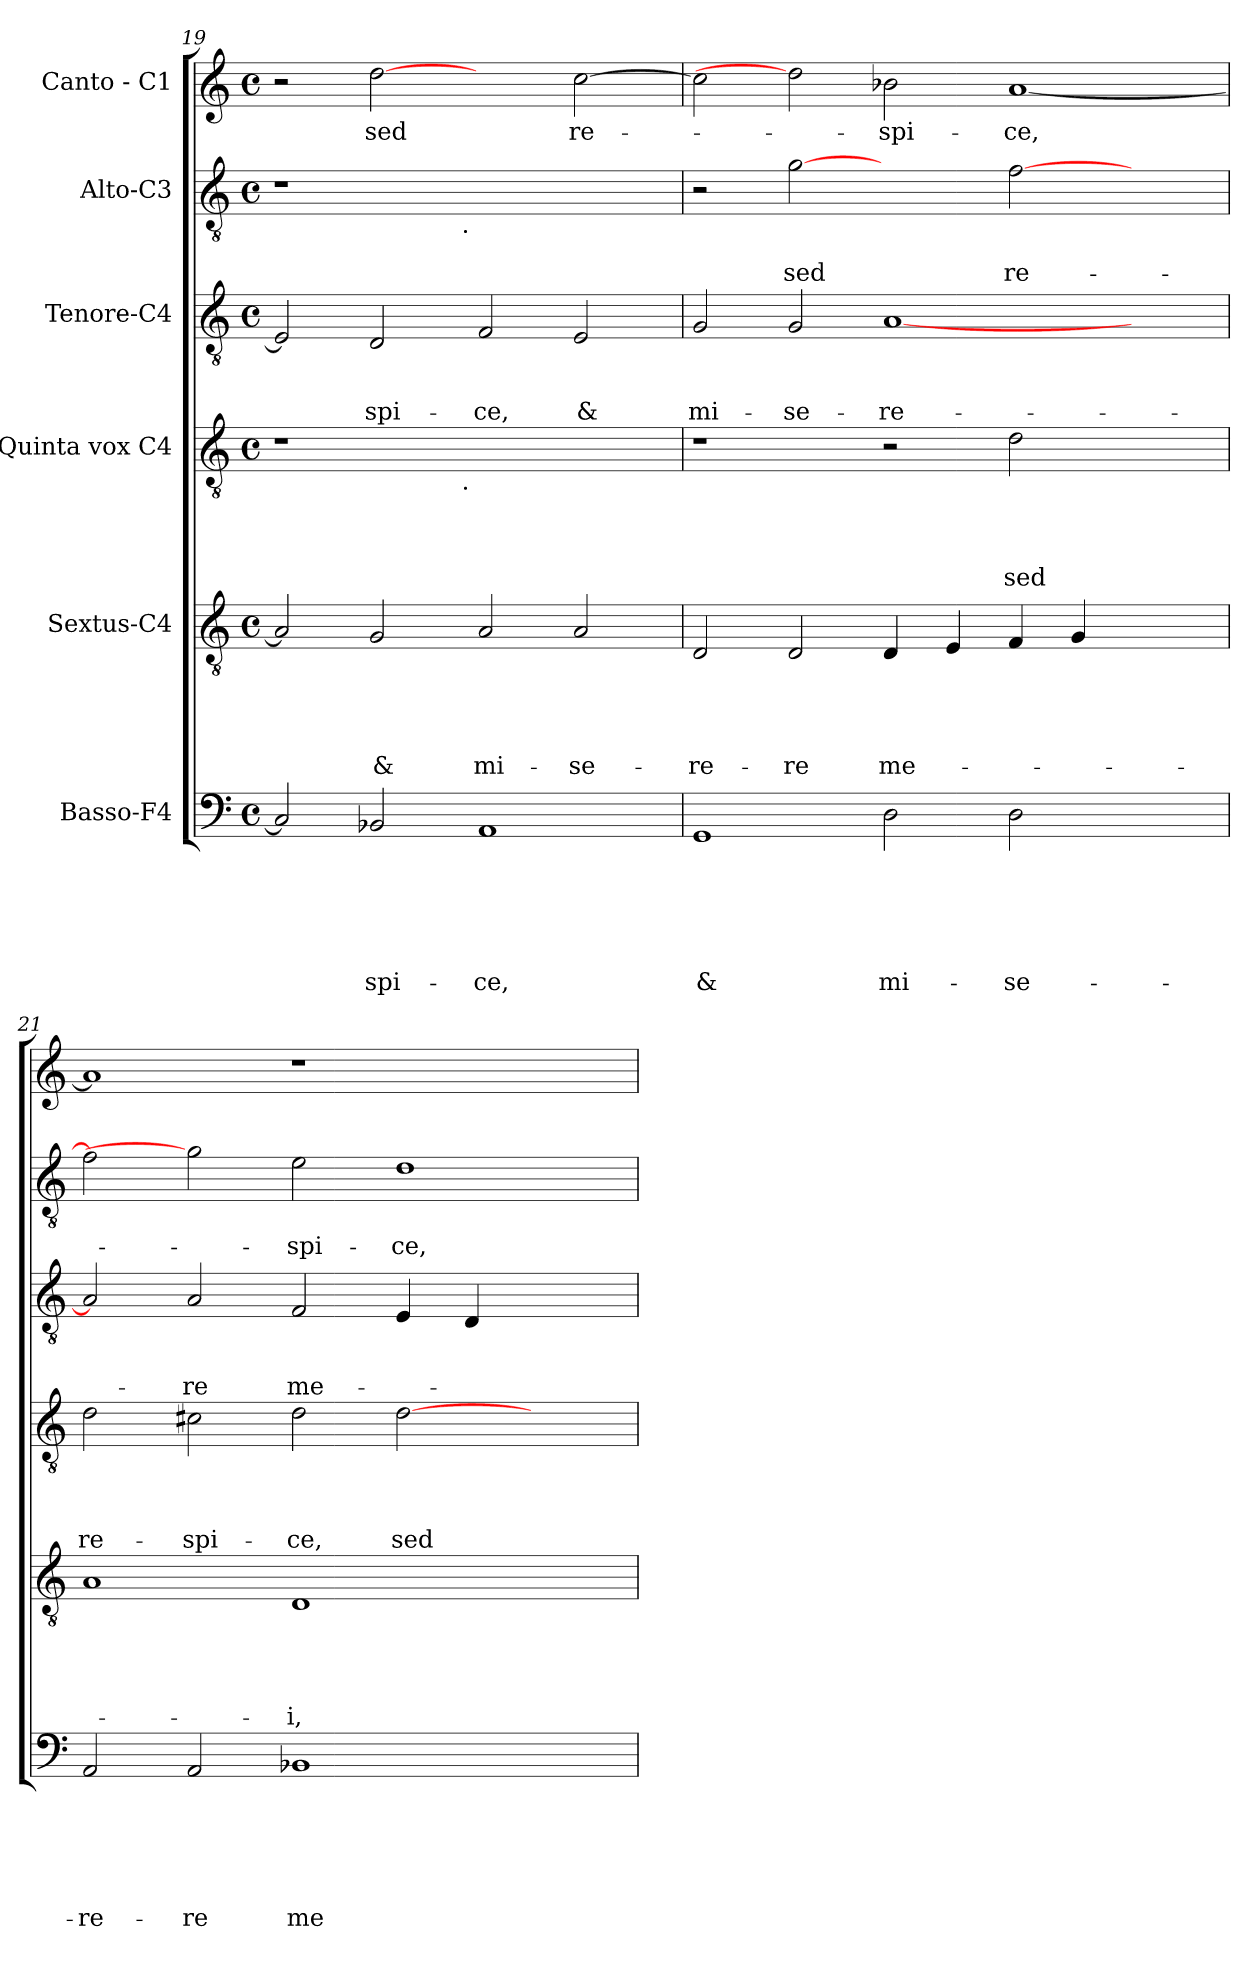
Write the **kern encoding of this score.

**kern	**text	**text	**text	**text	**text	**text	**kern	**text	**text	**text	**text	**text	**kern	**text	**text	**text	**text	**kern	**text	**text	**text	**kern	**text	**text	**kern	**text
*part6	*part6	*part6	*part6	*part6	*part6	*part6	*part5	*part5	*part5	*part5	*part5	*part5	*part4	*part4	*part4	*part4	*part4	*part3	*part3	*part3	*part3	*part2	*part2	*part2	*part1	*part1
*staff6	*staff6	*staff6	*staff6	*staff6	*staff6	*staff6	*staff5	*staff5	*staff5	*staff5	*staff5	*staff5	*staff4	*staff4	*staff4	*staff4	*staff4	*staff3	*staff3	*staff3	*staff3	*staff2	*staff2	*staff2	*staff1	*staff1
*I"Basso-F4	*	*	*	*	*	*	*I"Sextus-C4	*	*	*	*	*	*I"Quinta vox C4	*	*	*	*	*I"Tenore-C4	*	*	*	*I"Alto-C3	*	*	*I"Canto - C1	*
*clefF4	*	*	*	*	*	*	*clefGv2	*	*	*	*	*	*clefGv2	*	*	*	*	*clefGv2	*	*	*	*clefGv2	*	*	*clefG2	*
*k[]	*	*	*	*	*	*	*k[]	*	*	*	*	*	*k[]	*	*	*	*	*k[]	*	*	*	*k[]	*	*	*k[]	*
*C:	*	*	*	*	*	*	*C:	*	*	*	*	*	*C:	*	*	*	*	*C:	*	*	*	*C:	*	*	*C:	*
*M4/4	*	*	*	*	*	*	*M4/4	*	*	*	*	*	*M4/4	*	*	*	*	*M4/4	*	*	*	*M4/4	*	*	*M4/4	*
*met(c)	*	*	*	*	*	*	*met(c)	*	*	*	*	*	*met(c)	*	*	*	*	*met(c)	*	*	*	*met(c)	*	*	*met(c)	*
=19	=19	=19	=19	=19	=19	=19	=19	=19	=19	=19	=19	=19	=19	=19	=19	=19	=19	=19	=19	=19	=19	=19	=19	=19	=19	=19
*	*	*	*	*	*	*	*	*	*	*	*	*	*^	*	*	*	*	*	*	*	*	*^	*	*	*	*
2C/]	.	.	.	.	.	.	2A/]	.	.	.	.	.	1r	2ryy	.	.	.	.	2E/]	.	.	.	1r	2ryy	.	.	2r	.
!	!	!	!	!	!	!LO:LY:b	!	!	!	!	!	!LO:LY:b	!	!	!	!	!	!	!	!	!	!LO:LY:b	!	!	!	!	!	!LO:LY:b
2BB-X/	.	.	.	.	.	-spi-	2G/	.	.	.	.	&	.	4...ryy	.	.	.	.	2D/	.	.	-spi-	.	4...ryy	.	.	[2dd	sed
!	!	!	!	!	!	!	!	!	!	!	!	!	!	!	!	!	!	!	!	!	!	!	!	!LO:TX:b:t=.	!	!	!	!
!	!	!	!	!	!	!	!	!	!	!	!	!	!	!LO:TX:b:t=.	!	!	!	!	!	!	!	!	!	!	!	!	!	!
.	.	.	.	.	.	.	.	.	.	.	.	.	.	1ryy	.	.	.	.	.	.	.	.	.	1ryy	.	.	.	.
!	!	!	!	!	!	!LO:LY:b	!	!	!	!	!	!LO:LY:b	!	!	!	!	!	!	!	!	!	!LO:LY:b	!	!	!	!	!	!
1AA	.	.	.	.	.	-ce,	2A/	.	.	.	.	mi-	1ryy	.	.	.	.	.	2F/	.	.	-ce,	1ryy	.	.	.	2ryy	.
!	!	!	!	!	!	!	!	!	!	!	!	!LO:LY:b	!	!	!	!	!	!	!	!	!	!LO:LY:b	!	!	!	!	!	!LO:LY:b
.	.	.	.	.	.	.	2A/	.	.	.	.	-se-	.	.	.	.	.	.	2E/	.	.	&	.	.	.	.	[>2cc\	re-
.	.	.	.	.	.	.	.	.	.	.	.	.	.	32ryy	.	.	.	.	.	.	.	.	.	32ryy	.	.	.	.
=20	=20	=20	=20	=20	=20	=20	=20	=20	=20	=20	=20	=20	=20	=20	=20	=20	=20	=20	=20	=20	=20	=20	=20	=20	=20	=20	=20	=20
!	!	!	!	!	!	!LO:LY:b	!	!	!	!	!	!LO:LY:b	!	!	!	!	!	!	!	!	!	!LO:LY:b	!	!	!	!	!	!
*	*	*	*	*	*	*	*	*	*	*	*	*	*v	*v	*	*	*	*	*	*	*	*	*v	*v	*	*	*	*
1GG	.	.	.	.	.	&	2D/	.	.	.	.	-re-	1r	.	.	.	.	2G/	.	.	mi-	2r	.	.	2cc\]	.
!	!	!	!	!	!	!	!	!	!	!	!	!LO:LY:b	!	!	!	!	!	!	!	!	!LO:LY:b	!	!	!LO:LY:b	!	!
.	.	.	.	.	.	.	2D/	.	.	.	.	-re	.	.	.	.	.	2G/	.	.	-se-	[2g	.	sed	2dd]	.
!	!	!	!	!	!	!LO:LY:b	!	!	!	!	!	!LO:LY:b	!	!	!	!	!	!	!	!	!LO:LY:b	!	!	!	!	!LO:LY:b
2D\	.	.	.	.	.	mi-	4D/	.	.	.	.	me-	2r	.	.	.	.	[>1A	.	.	-re-	2ryy	.	.	2b-X\	-spi-
.	.	.	.	.	.	.	4E/	.	.	.	.	.	.	.	.	.	.	.	.	.	.	.	.	.	.	.
!	!	!	!	!	!	!LO:LY:b	!	!	!	!	!	!	!	!	!	!	!LO:LY:b	!	!	!	!	!	!	!LO:LY:b	!	!LO:LY:b
2D\	.	.	.	.	.	-se-	4F/	.	.	.	.	.	2d\	.	.	.	sed	.	.	.	.	[>2f\	.	re-	[>1a	-ce,
.	.	.	.	.	.	.	4G/	.	.	.	.	.	.	.	.	.	.	.	.	.	.	.	.	.	.	.
2ryy	.	.	.	.	.	.	2ryy	.	.	.	.	.	2ryy	.	.	.	.	2ryy	.	.	.	2ryy	.	.	.	.
!!LO:PB:g=z
=21	=21	=21	=21	=21	=21	=21	=21	=21	=21	=21	=21	=21	=21	=21	=21	=21	=21	=21	=21	=21	=21	=21	=21	=21	=21	=21
!	!	!	!	!	!	!LO:LY:b	!	!	!	!	!	!	!	!	!	!	!LO:LY:b	!	!	!	!	!	!	!	!	!
2AA/	.	.	.	.	.	-re-	1A	.	.	.	.	.	2d\	.	.	.	re-	2A/]	.	.	.	2f\]	.	.	1a]	.
!	!	!	!	!	!	!LO:LY:b	!	!	!	!	!	!	!	!	!	!	!LO:LY:b	!	!	!	!LO:LY:b	!	!	!	!	!
2AA/	.	.	.	.	.	-re	.	.	.	.	.	.	2c#X\	.	.	.	-spi-	2A/	.	.	-re	2g]	.	.	.	.
!	!	!	!	!	!	!LO:LY:b	!	!	!	!	!	!LO:LY:b	!	!	!	!	!LO:LY:b	!	!	!	!LO:LY:b	!	!	!LO:LY:b	!	!
1BB-X	.	.	.	.	.	me-	1D	.	.	.	.	-i,	2d\	.	.	.	-ce,	2F/	.	.	me-	2e\	.	-spi-	1r	.
!	!	!	!	!	!	!	!	!	!	!	!	!	!	!	!	!	!LO:LY:b	!	!	!	!	!	!	!LO:LY:b	!	!
.	.	.	.	.	.	.	.	.	.	.	.	.	[>2d\	.	.	.	sed	4E/	.	.	.	1d	.	-ce,	.	.
.	.	.	.	.	.	.	.	.	.	.	.	.	.	.	.	.	.	4D/	.	.	.	.	.	.	.	.
2ryy	.	.	.	.	.	.	2ryy	.	.	.	.	.	2ryy	.	.	.	.	2ryy	.	.	.	.	.	.	2ryy	.
=	=	=	=	=	=	=	=	=	=	=	=	=	=	=	=	=	=	=	=	=	=	=	=	=	=	=
*-	*-	*-	*-	*-	*-	*-	*-	*-	*-	*-	*-	*-	*-	*-	*-	*-	*-	*-	*-	*-	*-	*-	*-	*-	*-	*-
